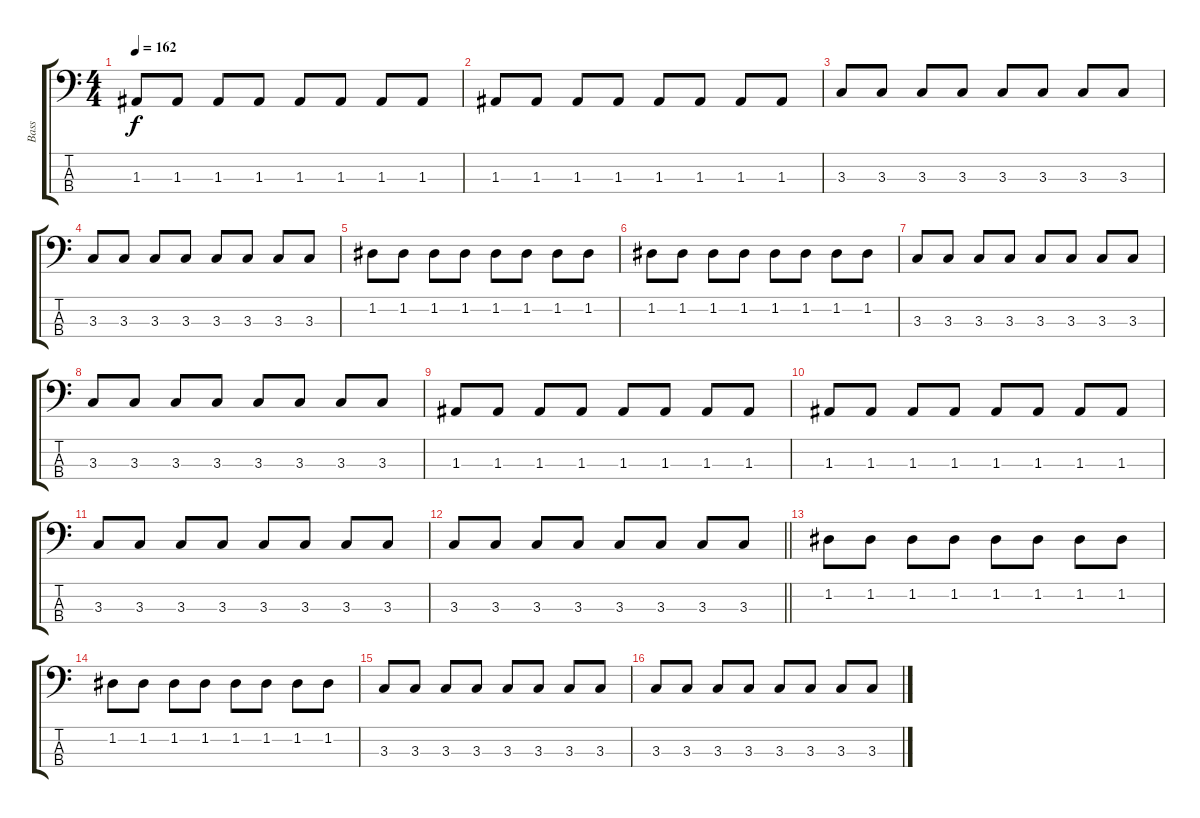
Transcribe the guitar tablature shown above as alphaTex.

\track ("Bass" "Bass") {instrument electricbasspick}
\staff {score tabs}
\tuning (G2 D2 A1 D1) {hide}
\ts (4 4)
\tempo 162
\clef f4
\ks c
1.3.8{dy f} 1.3.8 1.3.8 1.3.8 1.3.8 1.3.8 1.3.8 1.3.8 |
1.3.8 1.3.8 1.3.8 1.3.8 1.3.8 1.3.8 1.3.8 1.3.8 |
3.3.8 3.3.8 3.3.8 3.3.8 3.3.8 3.3.8 3.3.8 3.3.8 |
3.3.8 3.3.8 3.3.8 3.3.8 3.3.8 3.3.8 3.3.8 3.3.8 |
1.2.8 1.2.8 1.2.8 1.2.8 1.2.8 1.2.8 1.2.8 1.2.8 |
1.2.8 1.2.8 1.2.8 1.2.8 1.2.8 1.2.8 1.2.8 1.2.8 |
3.3.8 3.3.8 3.3.8 3.3.8 3.3.8 3.3.8 3.3.8 3.3.8 |
3.3.8 3.3.8 3.3.8 3.3.8 3.3.8 3.3.8 3.3.8 3.3.8 |
1.3.8 1.3.8 1.3.8 1.3.8 1.3.8 1.3.8 1.3.8 1.3.8 |
1.3.8 1.3.8 1.3.8 1.3.8 1.3.8 1.3.8 1.3.8 1.3.8 |
3.3.8 3.3.8 3.3.8 3.3.8 3.3.8 3.3.8 3.3.8 3.3.8 |
\barLineRight lightlight
3.3.8 3.3.8 3.3.8 3.3.8 3.3.8 3.3.8 3.3.8 3.3.8 |
1.2.8 1.2.8 1.2.8 1.2.8 1.2.8 1.2.8 1.2.8 1.2.8 |
1.2.8 1.2.8 1.2.8 1.2.8 1.2.8 1.2.8 1.2.8 1.2.8 |
3.3.8 3.3.8 3.3.8 3.3.8 3.3.8 3.3.8 3.3.8 3.3.8 |
3.3.8 3.3.8 3.3.8 3.3.8 3.3.8 3.3.8 3.3.8 3.3.8
